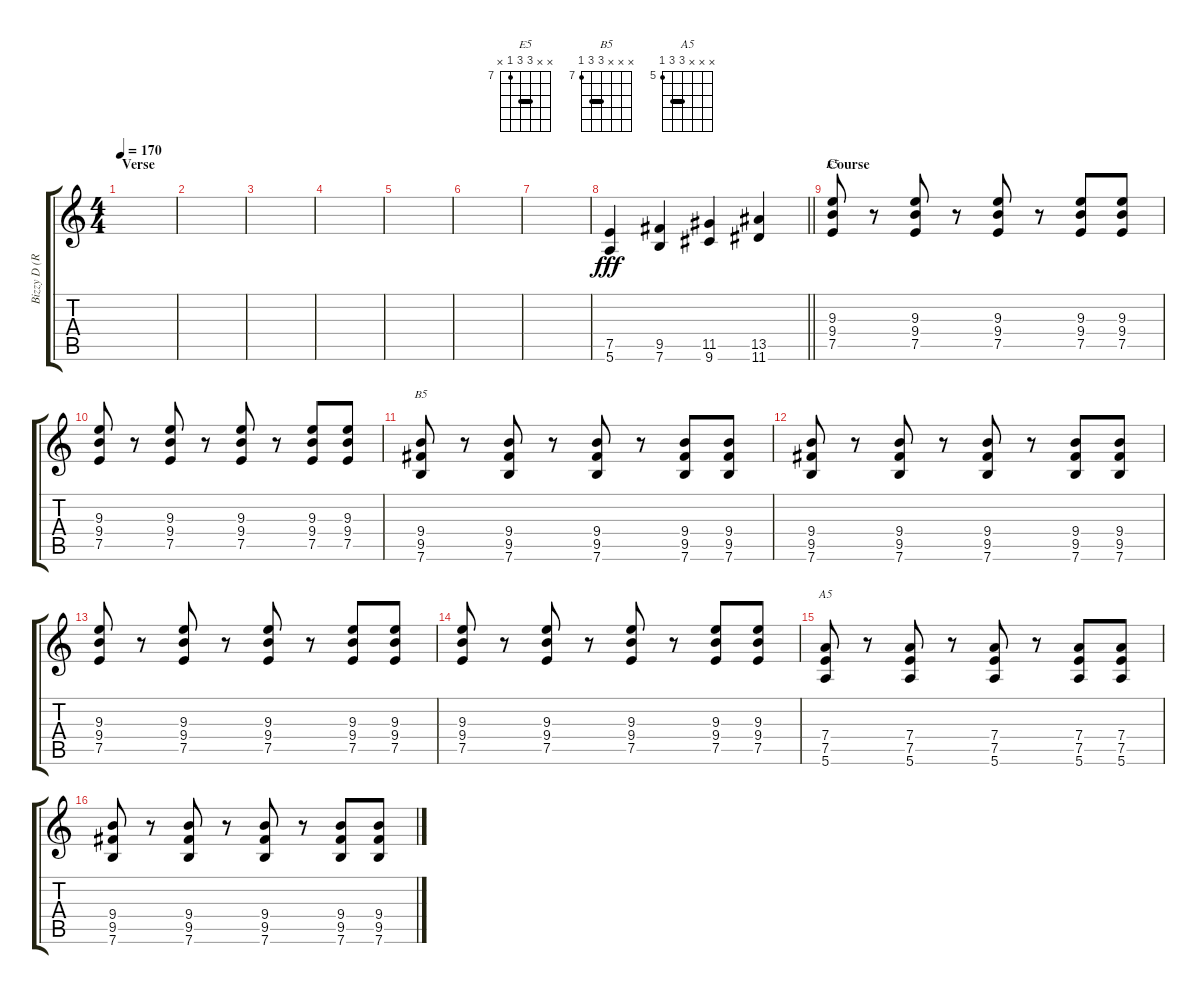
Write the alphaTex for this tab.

\track ("Bizzy D (Rhythm Guitar)" "Bizzy D (R") {instrument overdrivenguitar}
\staff {score tabs}
\tuning (E4 B3 G3 D3 A2 E2) {hide}
\chord ("E5" x x 9 9 7 x) {firstfret 7 barre 9}
\chord ("B5" x x x 9 9 7) {firstfret 7 barre 9}
\chord ("A5" x x x 7 7 5) {firstfret 5 barre 7}
\ts (4 4)
\section ("" "Verse")
\tempo 170
\clef g2
\ks c
|
|
|
|
|
|
|
\barLineRight lightlight
(7.5 5.6).4{dy fff} (9.5 7.6).4 (11.5 9.6).4 (13.5 11.6).4 |
\section ("" "Course")
(9.3 9.4 7.5).8{ch "E5"} r.8 (9.3 9.4 7.5).8 r.8 (9.3 9.4 7.5).8 r.8 (9.3 9.4 7.5).8 (9.3 9.4 7.5).8 |
(9.3 9.4 7.5).8 r.8 (9.3 9.4 7.5).8 r.8 (9.3 9.4 7.5).8 r.8 (9.3 9.4 7.5).8 (9.3 9.4 7.5).8 |
(9.4 9.5 7.6).8{ch "B5"} r.8 (9.4 9.5 7.6).8 r.8 (9.4 9.5 7.6).8 r.8 (9.4 9.5 7.6).8 (9.4 9.5 7.6).8 |
(9.4 9.5 7.6).8 r.8 (9.4 9.5 7.6).8 r.8 (9.4 9.5 7.6).8 r.8 (9.4 9.5 7.6).8 (9.4 9.5 7.6).8 |
(9.3 9.4 7.5).8 r.8 (9.3 9.4 7.5).8 r.8 (9.3 9.4 7.5).8 r.8 (9.3 9.4 7.5).8 (9.3 9.4 7.5).8 |
(9.3 9.4 7.5).8 r.8 (9.3 9.4 7.5).8 r.8 (9.3 9.4 7.5).8 r.8 (9.3 9.4 7.5).8 (9.3 9.4 7.5).8 |
(7.4 7.5 5.6).8{ch "A5"} r.8 (7.4 7.5 5.6).8 r.8 (7.4 7.5 5.6).8 r.8 (7.4 7.5 5.6).8 (7.4 7.5 5.6).8 |
(9.4 9.5 7.6).8 r.8 (9.4 9.5 7.6).8 r.8 (9.4 9.5 7.6).8 r.8 (9.4 9.5 7.6).8 (9.4 9.5 7.6).8
